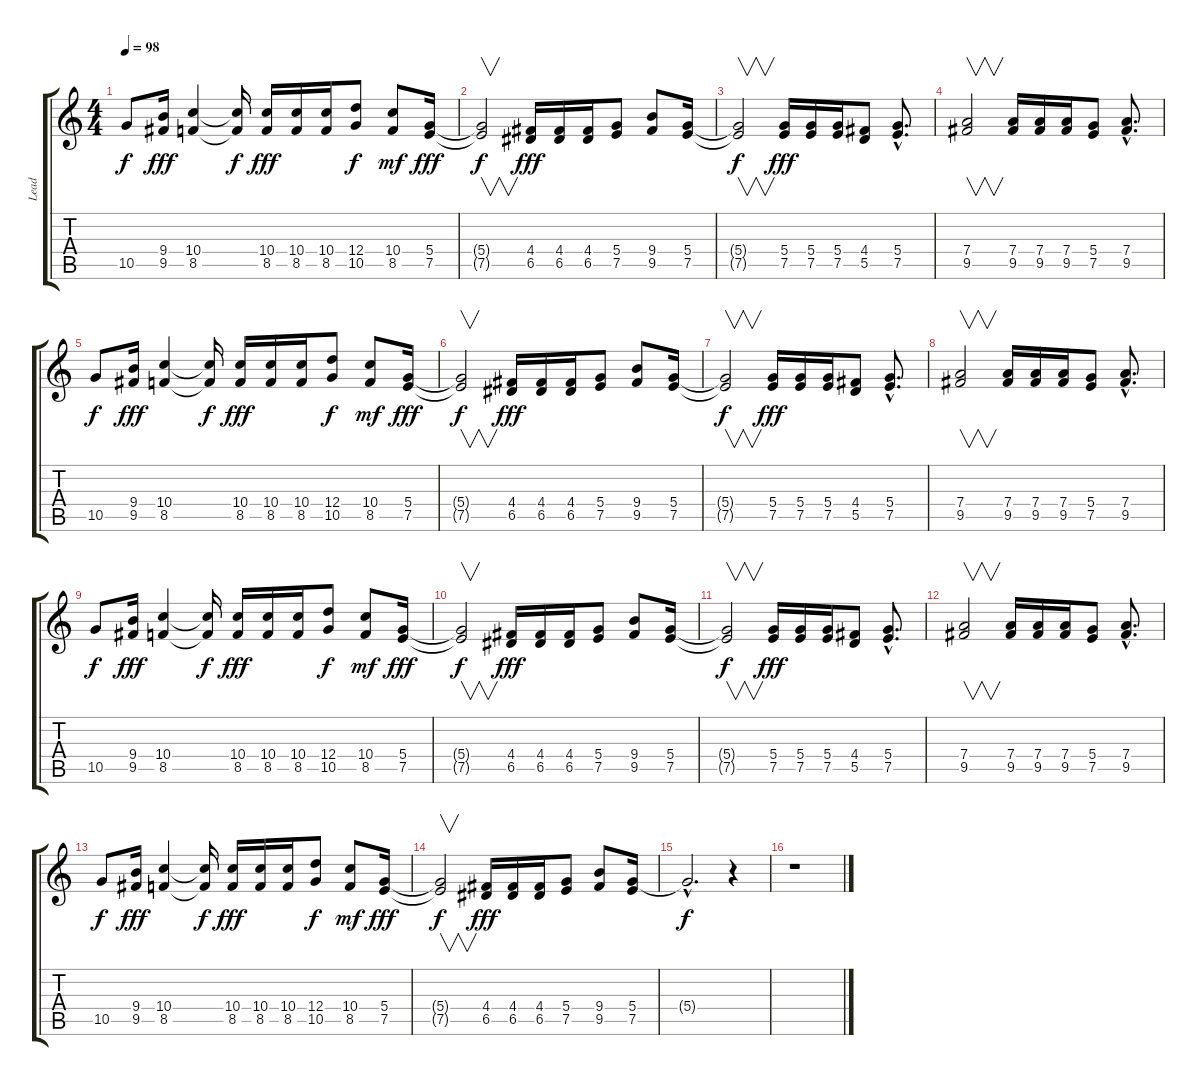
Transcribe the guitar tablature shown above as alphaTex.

\track ("Lead" "Lead") {instrument overdrivenguitar}
\staff {score tabs}
\tuning (E4 B3 G3 D3 A2 E2) {hide}
\ts (4 4)
\tempo 98
\clef g2
\ks c
10.5.8{dy f} (9.4 9.5).16{dy fff} (10.4 8.5).4 (10.4{t} 8.5{t}).16{dy f} (10.4 8.5).16{dy fff} (10.4 8.5).16 (10.4 8.5).16 (12.4 10.5).8{dy f} (10.4 8.5).8{dy mf} (5.4 7.5).16{dy fff} |
(5.4{t} 7.5{t}).2{v dy f} (4.4 6.5).16{dy fff} (4.4 6.5).16 (4.4 6.5).16 (5.4 7.5).8 (9.4 9.5).8 (5.4 7.5).16 |
(5.4{t} 7.5{t}).2{v dy f} (5.4 7.5).16{dy fff} (5.4 7.5).16 (5.4 7.5).16 (4.4 5.5).8 (5.4{hac} 7.5{hac}).8{d} |
(7.4 9.5).2{v} (7.4 9.5).16 (7.4 9.5).16 (7.4 9.5).16 (5.4 7.5).8 (7.4{hac} 9.5{hac}).8{d} |
10.5.8{dy f} (9.4 9.5).16{dy fff} (10.4 8.5).4 (10.4{t} 8.5{t}).16{dy f} (10.4 8.5).16{dy fff} (10.4 8.5).16 (10.4 8.5).16 (12.4 10.5).8{dy f} (10.4 8.5).8{dy mf} (5.4 7.5).16{dy fff} |
(5.4{t} 7.5{t}).2{v dy f} (4.4 6.5).16{dy fff} (4.4 6.5).16 (4.4 6.5).16 (5.4 7.5).8 (9.4 9.5).8 (5.4 7.5).16 |
(5.4{t} 7.5{t}).2{v dy f volume 9} (5.4 7.5).16{dy fff} (5.4 7.5).16 (5.4 7.5).16 (4.4 5.5).8 (5.4{hac} 7.5{hac}).8{d} |
(7.4 9.5).2{v} (7.4 9.5).16 (7.4 9.5).16 (7.4 9.5).16 (5.4 7.5).8 (7.4{hac} 9.5{hac}).8{d} |
10.5.8{dy f} (9.4 9.5).16{dy fff} (10.4 8.5).4 (10.4{t} 8.5{t}).16{dy f} (10.4 8.5).16{dy fff} (10.4 8.5).16 (10.4 8.5).16 (12.4 10.5).8{dy f} (10.4 8.5).8{dy mf} (5.4 7.5).16{dy fff} |
(5.4{t} 7.5{t}).2{v dy f} (4.4 6.5).16{dy fff} (4.4 6.5).16 (4.4 6.5).16 (5.4 7.5).8 (9.4 9.5).8 (5.4 7.5).16 |
(5.4{t} 7.5{t}).2{v dy f} (5.4 7.5).16{dy fff} (5.4 7.5).16 (5.4 7.5).16 (4.4 5.5).8 (5.4{hac} 7.5{hac}).8{d} |
(7.4 9.5).2{v} (7.4 9.5).16 (7.4 9.5).16 (7.4 9.5).16 (5.4 7.5).8 (7.4{hac} 9.5{hac}).8{d} |
10.5.8{dy f} (9.4 9.5).16{dy fff} (10.4 8.5).4 (10.4{t} 8.5{t}).16{dy f} (10.4 8.5).16{dy fff} (10.4 8.5).16 (10.4 8.5).16 (12.4 10.5).8{dy f} (10.4 8.5).8{dy mf} (5.4 7.5).16{dy fff} |
(5.4{t} 7.5{t}).2{v dy f} (4.4 6.5).16{dy fff} (4.4 6.5).16 (4.4 6.5).16 (5.4 7.5).8 (9.4 9.5).8 (5.4 7.5).16 |
5.4{hac t}.2{d dy f} r.4 |
r.1
